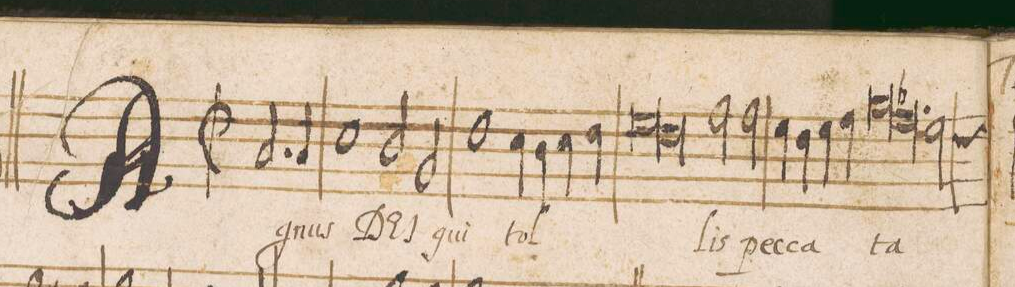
**kern	**text
*I"ALTVS	*
*clefC4	*
*k[b-]	*
*met(C|)	*
*M2/1	*
*all\right	*
2.G/	A-
4G/	-gnus
1B-\	DE-
=2-	=2-
2A/	-I
2F/	qui
1c\	.
=3-	=3-
4B-\	tol-
4A\	.
4B-\	.
4c\	.
*lig	*
1d\	.
=4-	=4-
1c\	.
*Xlig	*
*2\right	*
2e\	-lis
2e\	pec-
=5-	=5-
4d\	-ca-
4c\	.
4d\	.
4e\	.
*lig	*
1f\	-ta
=6-	=6-
1.e-X\	.
*Xlig	*
2d\	.
=7-	=7-
*-	*-
